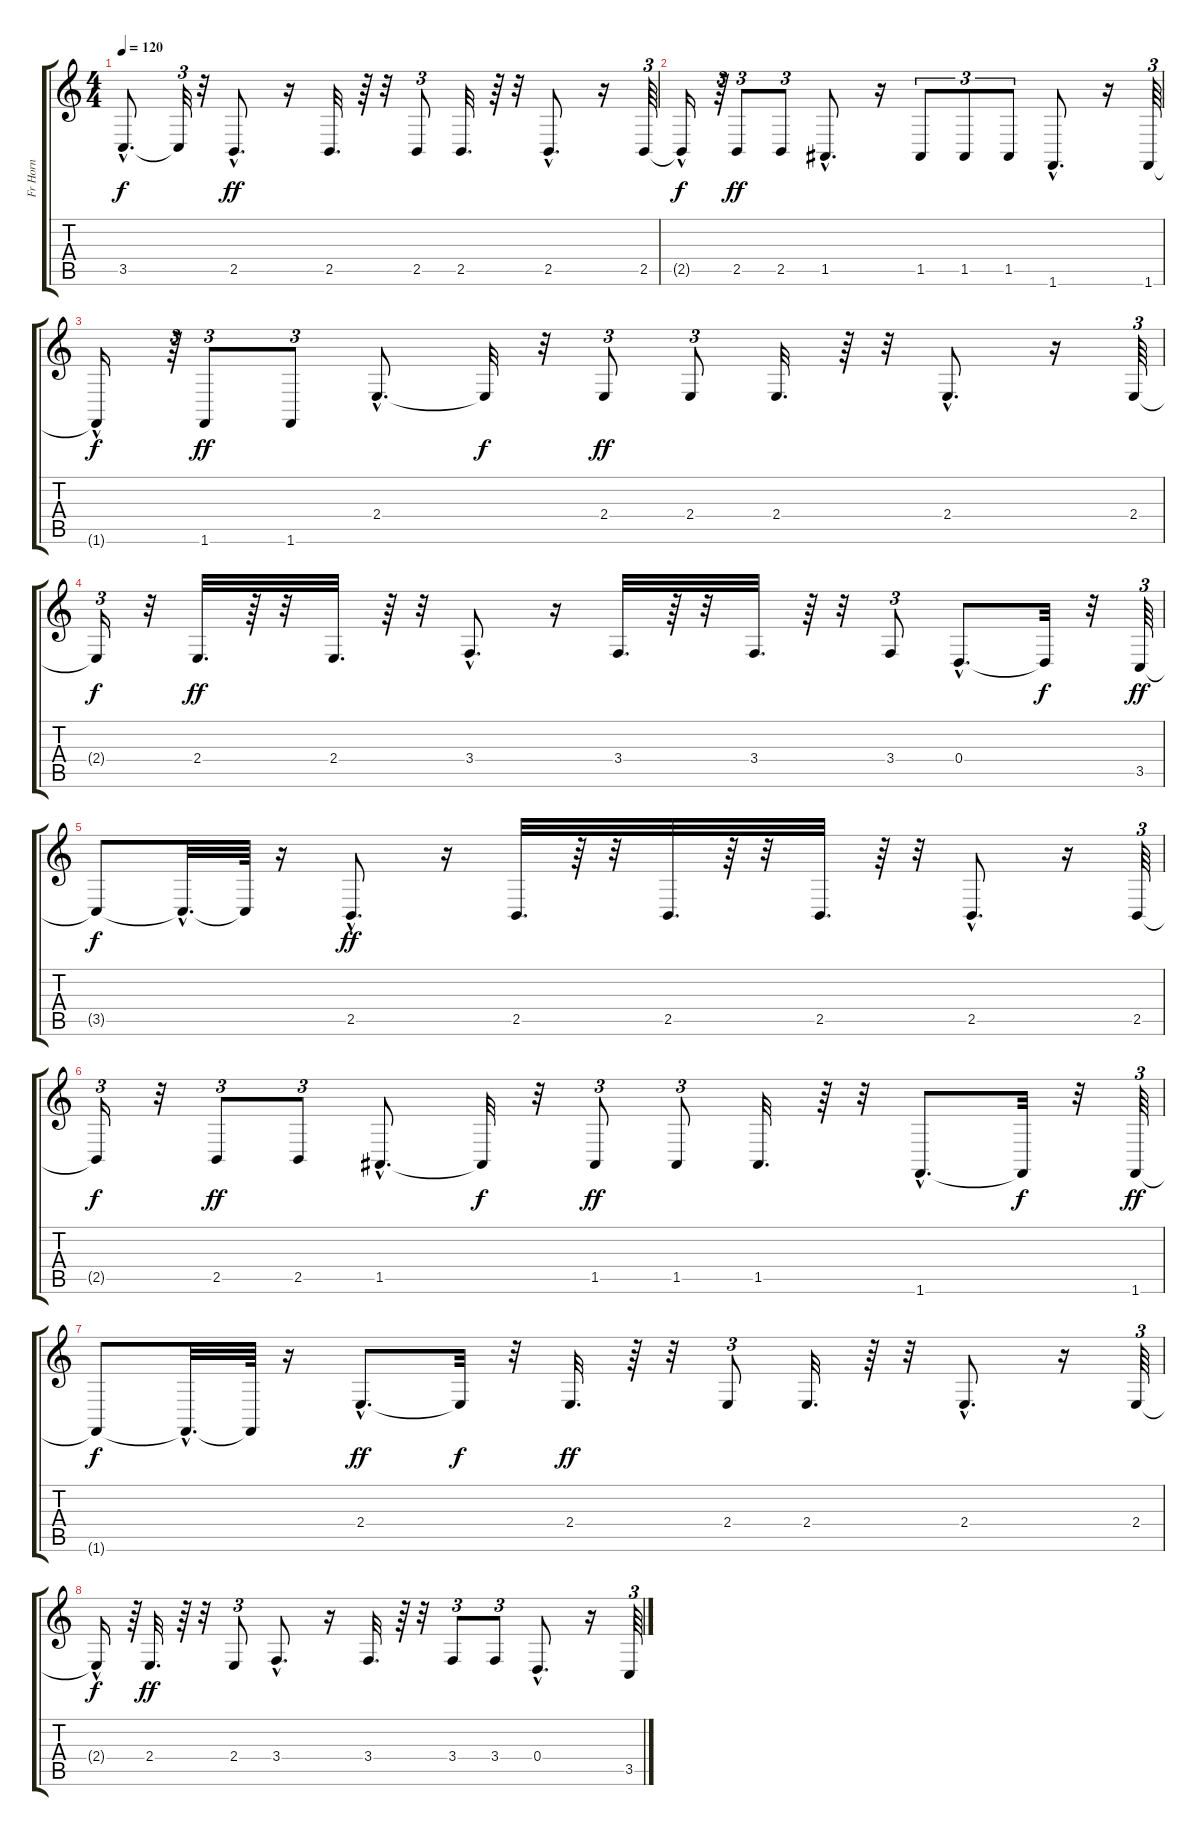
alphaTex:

\track ("Fr Horn" "Fr Horn") {instrument frenchhorn}
\staff {score tabs}
\tuning (E4 B3 G3 D3 A2 E2) {hide}
\ts (4 4)
\tempo 120
\clef g2
\ks c
3.5{hac t}.8{d dy f} 3.5{t}.32{tu (3 2)} r.32 2.5{hac}.8{d dy ff} r.16 2.5.32{d} r.64 r.32 2.5.8{tu (3 2)} 2.5.32{d} r.64 r.32 2.5{hac}.8{d} r.16 2.5.64{tu (3 2)} |
2.5{hac t}.16{dy f} r.64{tu (3 2)} 2.5.8{tu (3 2) dy ff} 2.5.8{tu (3 2)} 1.5{hac}.8{d} r.16 1.5.8{tu (3 2)} 1.5.8{tu (3 2)} 1.5.8{tu (3 2)} 1.6{hac}.8{d} r.16 1.6.64{tu (3 2)} |
1.6{hac t}.16{dy f} r.64{tu (3 2)} 1.6.8{tu (3 2) dy ff} 1.6.8{tu (3 2)} 2.4{hac}.8{d} 2.4{t}.32{dy f} r.32 2.4.8{tu (3 2) dy ff} 2.4.8{tu (3 2)} 2.4.32{d} r.64 r.32 2.4{hac}.8{d} r.16 2.4.64{tu (3 2)} |
2.4{t}.16{tu (3 2) dy f} r.32 2.4.32{d dy ff} r.64 r.32 2.4.32{d} r.64 r.32 3.4{hac}.8{d} r.16 3.4.32{d} r.64 r.32 3.4.32{d} r.64 r.32 3.4.8{tu (3 2)} 0.4{hac}.8{d} 0.4{t}.32{dy f} r.32 3.5.64{tu (3 2) dy ff} |
3.5{t}.8{dy f} 3.5{hac t}.32{d} 3.5{t}.64 r.16 2.5{hac}.8{d dy ff} r.16 2.5.32{d} r.64 r.32 2.5.32{d} r.64 r.32 2.5.32{d} r.64 r.32 2.5{hac}.8{d} r.16 2.5.64{tu (3 2)} |
2.5{t}.16{tu (3 2) dy f} r.32 2.5.8{tu (3 2) dy ff} 2.5.8{tu (3 2)} 1.5{hac}.8{d} 1.5{t}.32{dy f} r.32 1.5.8{tu (3 2) dy ff} 1.5.8{tu (3 2)} 1.5.32{d} r.64 r.32 1.6{hac}.8{d} 1.6{t}.32{dy f} r.32 1.6.64{tu (3 2) dy ff} |
1.6{t}.8{dy f} 1.6{hac t}.32{d} 1.6{t}.64 r.16 2.4{hac}.8{d dy ff volume 16 instrument frenchhorn} 2.4{t}.32{dy f} r.32 2.4.32{d dy ff} r.64 r.32 2.4.8{tu (3 2)} 2.4.32{d} r.64 r.32 2.4{hac}.8{d} r.16 2.4.64{tu (3 2)} |
2.4{hac t}.16{dy f} r.64{tu (3 2)} 2.4.32{d dy ff} r.64 r.32 2.4.8{tu (3 2)} 3.4{hac}.8{d} r.16 3.4.32{d} r.64 r.32 3.4.8{tu (3 2)} 3.4.8{tu (3 2)} 0.4{hac}.8{d} r.16 3.5.64{tu (3 2)}
